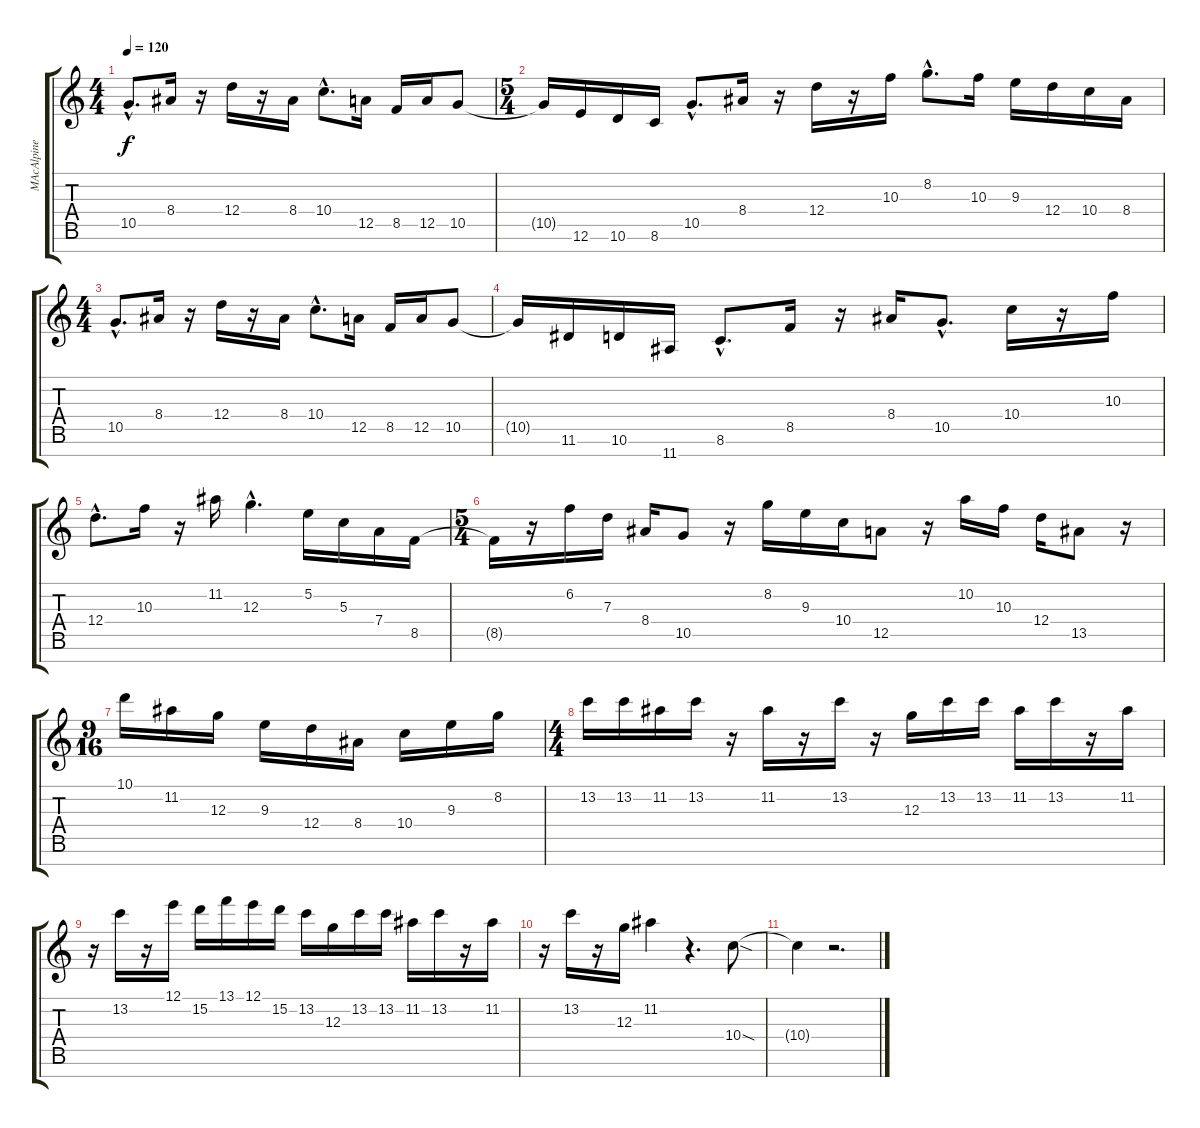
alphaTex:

\track ("MAcAlpine Guitar" "MAcAlpine ") {instrument overdrivenguitar}
\staff {score tabs}
\tuning (E4 B3 G3 D3 A2 E2 B1) {hide}
\ts (4 4)
\tempo 120
\clef g2
\ks c
10.5{hac}.8{d dy f} 8.4.16 r.16 12.4.16 r.16 8.4.16 10.4{hac}.8{d} 12.5.16 8.5.16 12.5.16 10.5.8 |
\ts (5 4)
10.5{t}.16 12.6.16 10.6.16 8.6.16 10.5{hac}.8{d} 8.4.16 r.16 12.4.16 r.16 10.3.16 8.2{hac}.8{d} 10.3.16 9.3.16 12.4.16 10.4.16 8.4.16 |
\ts (4 4)
10.5{hac}.8{d} 8.4.16 r.16 12.4.16 r.16 8.4.16 10.4{hac}.8{d} 12.5.16 8.5.16 12.5.16 10.5.8 |
10.5{t}.16 11.6.16 10.6.16 11.7.16 8.6{hac}.8{d} 8.5.16 r.16 8.4.16 10.5{hac}.8{d} 10.4.16 r.16 10.3.16 |
12.4{hac}.8{d} 10.3.16 r.16 11.2.16 12.3{hac}.4{d} 5.2.16 5.3.16 7.4.16 8.5.16 |
\ts (5 4)
8.5{t}.16 r.16 6.2.16 7.3.16 8.4.16 10.5.8 r.16 8.2.16 9.3.16 10.4.16 12.5.8 r.16 10.2.16 10.3.16 12.4.16 13.5.8 r.16 |
\ts (9 16)
10.1.16 11.2.16 12.3.16 9.3.16 12.4.16 8.4.16 10.4.16 9.3.16 8.2.16 |
\ts (4 4)
13.2.16 13.2.16 11.2.16 13.2.16 r.16 11.2.16 r.16 13.2.16 r.16 12.3.16 13.2.16 13.2.16 11.2.16 13.2.16 r.16 11.2.16 |
r.16 13.2.16 r.16 12.1.16 15.2.16 13.1.16 12.1.16 15.2.16 13.2.16 12.3.16 13.2.16 13.2.16 11.2.16 13.2.16 r.16 11.2.16 |
r.16 13.2.16 r.16 12.3.16 11.2.4 r.4{d} 10.4{sod}.8 |
10.4{t}.4 r.2{d}
